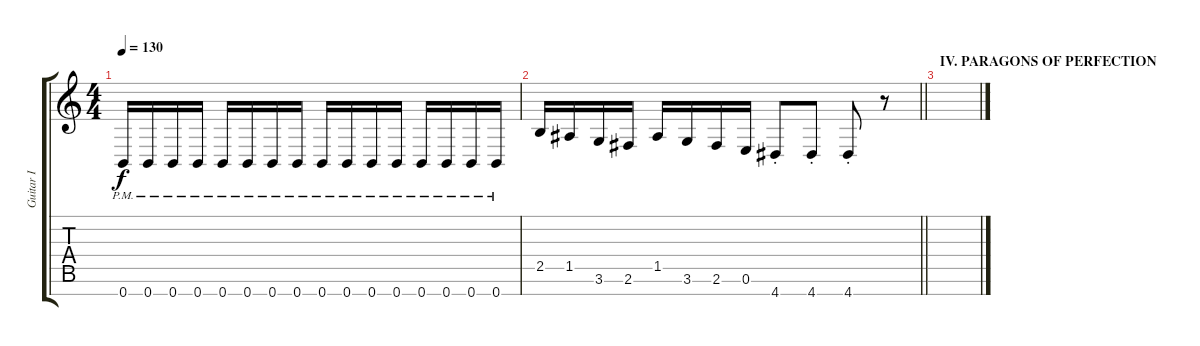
\track ("Guitar I" "Guitar I") {instrument distortionguitar}
\staff {score tabs}
\tuning (E4 B3 G3 D3 A2 E2 B1) {hide}
\ts (4 4)
\tempo 130
\clef g2
\ks c
0.7{pm}.16{dy f} 0.7{pm}.16 0.7{pm}.16 0.7{pm}.16 0.7{pm}.16 0.7{pm}.16 0.7{pm}.16 0.7{pm}.16 0.7{pm}.16 0.7{pm}.16 0.7{pm}.16 0.7{pm}.16 0.7{pm}.16 0.7{pm}.16 0.7{pm}.16 0.7{pm}.16 |
\barLineRight lightlight
2.5.16 1.5.16 3.6.16 2.6.16 1.5.16 3.6.16 2.6.16 0.6.16 4.7{st}.8 4.7{st}.8 4.7{st}.8 r.8 |
\section ("" "IV. PARAGONS OF PERFECTION")
